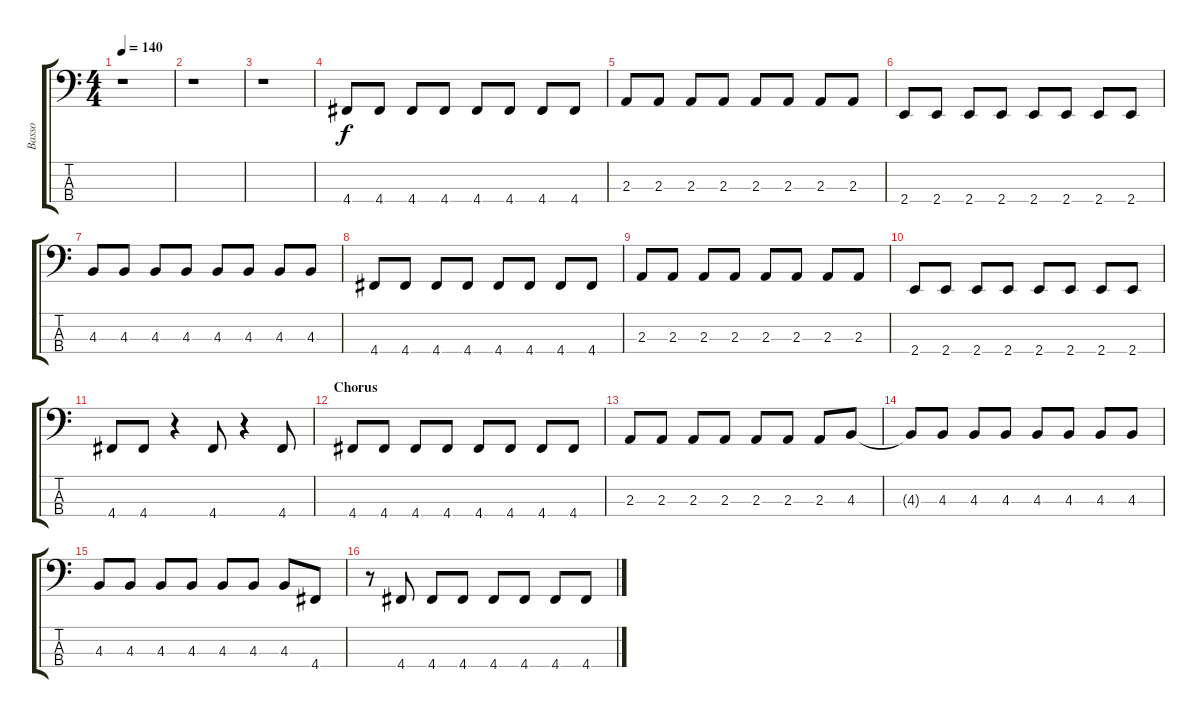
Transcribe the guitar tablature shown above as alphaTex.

\track ("Basso" "Basso") {instrument electricbassfinger}
\staff {score tabs}
\tuning (F2 C2 G1 D1) {hide}
\ts (4 4)
\tempo 140
\clef f4
\ks c
r.1{dy f} |
r.1 |
r.1 |
4.4.8 4.4.8 4.4.8 4.4.8 4.4.8 4.4.8 4.4.8 4.4.8 |
2.3.8 2.3.8 2.3.8 2.3.8 2.3.8 2.3.8 2.3.8 2.3.8 |
2.4.8 2.4.8 2.4.8 2.4.8 2.4.8 2.4.8 2.4.8 2.4.8 |
4.3.8 4.3.8 4.3.8 4.3.8 4.3.8 4.3.8 4.3.8 4.3.8 |
4.4.8 4.4.8 4.4.8 4.4.8 4.4.8 4.4.8 4.4.8 4.4.8 |
2.3.8 2.3.8 2.3.8 2.3.8 2.3.8 2.3.8 2.3.8 2.3.8 |
2.4.8 2.4.8 2.4.8 2.4.8 2.4.8 2.4.8 2.4.8 2.4.8 |
4.4.8 4.4.8 r.4 4.4.8 r.4 4.4.8 |
\section ("" "Chorus")
4.4.8 4.4.8 4.4.8 4.4.8 4.4.8 4.4.8 4.4.8 4.4.8 |
2.3.8 2.3.8 2.3.8 2.3.8 2.3.8 2.3.8 2.3.8 4.3.8 |
4.3{t}.8 4.3.8 4.3.8 4.3.8 4.3.8 4.3.8 4.3.8 4.3.8 |
4.3.8 4.3.8 4.3.8 4.3.8 4.3.8 4.3.8 4.3.8 4.4.8 |
r.8 4.4.8 4.4.8 4.4.8 4.4.8 4.4.8 4.4.8 4.4.8
